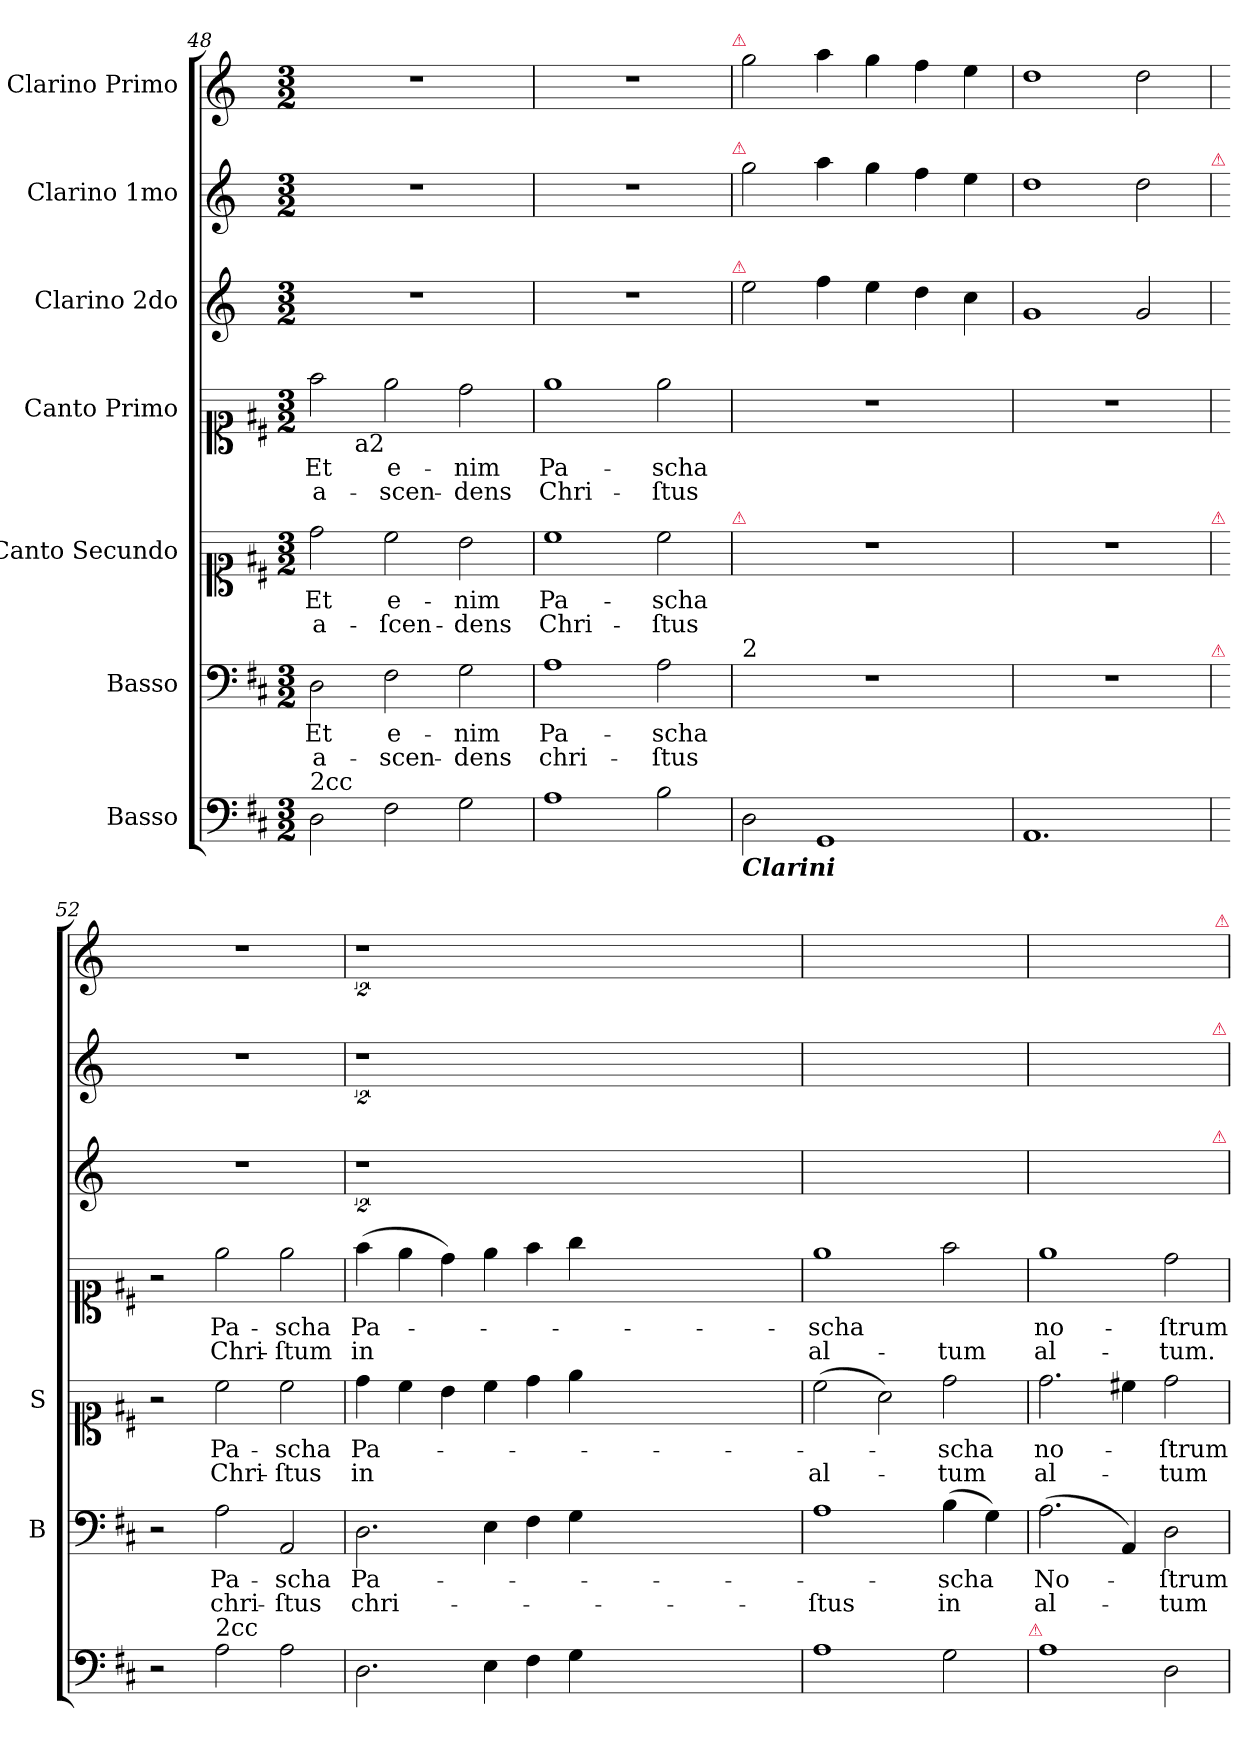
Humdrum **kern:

**kern	**kern	**text	**text	**kern	**text	**text	**kern	**text	**text	**kern	**kern	**kern
*part7	*part6	*part6	*part6	*part5	*part5	*part5	*part4	*part4	*part4	*part3	*part2	*part1
*staff7	*staff6	*staff6	*staff6	*staff5	*staff5	*staff5	*staff4	*staff4	*staff4	*staff3	*staff2	*staff1
*I"Basso	*I"Basso	*	*	*I"Canto Secundo	*	*	*I"Canto Primo	*	*	*I"Clarino 2do	*I"Clarino 1mo	*I"Clarino Primo
*	*I'B	*	*	*I'S	*	*	*	*	*	*	*	*
*clefF4	*clefF4	*	*	*clefC1	*	*	*clefC1	*	*	*clefG2	*clefG2	*clefG2
*	*	*	*	*	*	*	*	*	*	*ITrd-1c-2	*ITrd-1c-2	*ITrd-1c-2
*k[f#c#]	*k[f#c#]	*	*	*k[f#c#]	*	*	*k[f#c#]	*	*	*k[f#c#]	*k[f#c#]	*k[f#c#]
*M3/2	*M3/2	*	*	*M3/2	*	*	*M3/2	*	*	*M3/2	*M3/2	*M3/2
=48	=48	=48	=48	=48	=48	=48	=48	=48	=48	=48	=48	=48
!LO:TX:a:t=2cc	!	!	!	!	!	!	!	!	!	!	!	!
2D\	2D\	Et	a-	2dd\	Et	a-	2ff#\	Et	a-	1.r	1.r	1.r
!	!	!	!	!	!	!	!LO:TX:b:rj:t=a2	!	!	!	!	!
2F#\	2F#\	e-	-scen-	2cc#\	e-	-ſcen-	2ee\	e-	-scen-	.	.	.
2G\	2G\	-nim	-dens	2b\	-nim	-dens	2dd\	-nim	-dens	.	.	.
=49	=49	=49	=49	=49	=49	=49	=49	=49	=49	=49	=49	=49
1A	1A	Pa-	chri-	1cc#	Pa-	Chri-	1ee	Pa-	Chri-	1.r	1.r	1.r
2B\	2A\	-scha	-ſtus	2cc#\	-scha	-ſtus	2ee\	-scha	-ſtus	.	.	.
!	!	!	!	!	!	!	!	!	!	!	!	!LO:TX:a:color=crimson:t=⚠
!	!	!	!	!	!	!	!	!	!	!	!LO:TX:a:color=crimson:t=⚠	!
!	!	!	!	!	!	!	!	!	!	!LO:TX:a:color=crimson:t=⚠	!	!
!	!	!	!	!LO:TX:a:color=crimson:t=⚠	!	!	!	!	!	!	!	!
=50	=50	=50	=50	=50	=50	=50	=50	=50	=50	=50	=50	=50
!	!LO:TX:a:t=2	!	!	!	!	!	!	!	!	!	!	!
!LO:TX:b:Bi:t=Clarini	!	!	!	!	!	!	!	!	!	!	!	!
2D\	1.r	.	.	1.r	.	.	1.r	.	.	2ff#\	2aa\	2aa\
1GG	.	.	.	.	.	.	.	.	.	4gg\	4bb\	4bb\
.	.	.	.	.	.	.	.	.	.	4ff#\	4aa\	4aa\
.	.	.	.	.	.	.	.	.	.	4ee\	4gg\	4gg\
.	.	.	.	.	.	.	.	.	.	4dd\	4ff#\	4ff#\
=51	=51	=51	=51	=51	=51	=51	=51	=51	=51	=51	=51	=51
1.AA	1.r	.	.	1.r	.	.	1.r	.	.	1a	1ee	1ee
.	.	.	.	.	.	.	.	.	.	2a/	2ee\	2ee\
!	!	!	!	!	!	!	!	!	!	!	!LO:TX:a:color=crimson:t=⚠	!
!	!	!	!	!LO:TX:a:color=crimson:t=⚠	!	!	!	!	!	!	!	!
!	!LO:TX:a:color=crimson:t=⚠	!	!	!	!	!	!	!	!	!	!	!
=52	=52	=52	=52	=52	=52	=52	=52	=52	=52	=52	=52	=52
2r	2r	.	.	2r	.	.	2r	.	.	1.r	1.r	1.r
!LO:TX:a:t=2cc	!	!	!	!	!	!	!	!	!	!	!	!
2A\	2A\	Pa-	chri-	2cc#\	Pa-	Chri-	2ee\	Pa-	Chri-	.	.	.
2A\	2AA/	-scha	-ſtus	2cc#\	-scha	-ſtus	2ee\	-scha	-ſtum	.	.	.
=53	=53	=53	=53	=53	=53	=53	=53	=53	=53	=53	=53	=53
2.D\	2.D\	Pa-	chri-	4dd\	Pa-	in	(>4ff#\	Pa-	in	2%9r	2%9r	2%9r
.	.	.	.	4cc#\	.	.	4ee\	.	.	.	.	.
.	.	.	.	4b\	.	.	4dd\)	.	.	.	.	.
4E\	4E\	.	.	4cc#\	.	.	4ee\	.	.	.	.	.
4F#\	4F#\	.	.	4dd\	.	.	4ff#\	.	.	.	.	.
4G\	4G\	.	.	4ee\	.	.	4gg\	.	.	.	.	.
0.ryy	0.ryy	.	.	0.ryy	.	.	0.ryy	.	.	.	.	.
=54	=54	=54	=54	=54	=54	=54	=54	=54	=54	=54	=54	=54
1A	1A	.	-ſtus	(>2cc#\	.	al-	1ee	-scha	al-	1.ryy	1.ryy	1.ryy
.	.	.	.	2a\)	.	.	.	.	.	.	.	.
2G\	(>4B\	-scha	in	2dd\	-scha	-tum	2ff#\	.	-tum	.	.	.
.	4G\)	.	.	.	.	.	.	.	.	.	.	.
!LO:TX:a:color=crimson:t=⚠	!	!	!	!	!	!	!	!	!	!	!	!
=55	=55	=55	=55	=55	=55	=55	=55	=55	=55	=55	=55	=55
1A	(>2.A\	No-	al-	2.dd\	no-	al-	1ee	no-	al-	1.ryy	1.ryy	1.ryy
.	4AA/)	.	.	4cc#X\	.	.	.	.	.	.	.	.
2D\	2D\	-ſtrum	-tum	2dd\	-ſtrum	-tum	2dd\	-ſtrum	-tum.	.	.	.
!	!	!	!	!	!	!	!	!	!	!	!	!LO:TX:a:color=crimson:t=⚠
!	!	!	!	!	!	!	!	!	!	!	!LO:TX:a:color=crimson:t=⚠	!
!	!	!	!	!	!	!	!	!	!	!LO:TX:a:color=crimson:t=⚠	!	!
=	=	=	=	=	=	=	=	=	=	=	=	=
*-	*-	*-	*-	*-	*-	*-	*-	*-	*-	*-	*-	*-
